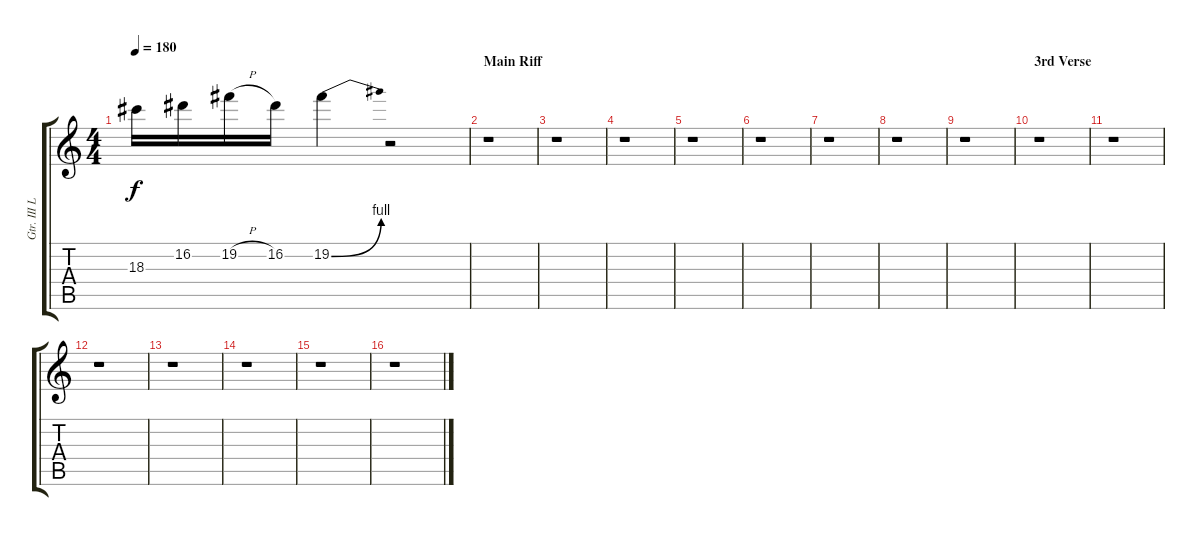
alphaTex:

\track ("Gtr. III Lead" "Gtr. III L") {instrument overdrivenguitar}
\staff {score tabs}
\tuning (E4 B3 G3 D3 A2 E2) {hide}
\ts (4 4)
\tempo 180
\clef g2
\ks c
18.3.16{dy f} 16.2.16 19.2{h}.16 16.2.16 19.2{be (bend 0 0 60 4)}.4 r.2 |
\section ("" "Main Riff")
r.1 |
r.1 |
r.1 |
r.1 |
r.1 |
r.1 |
r.1 |
r.1 |
\section ("" "3rd Verse")
r.1 |
r.1 |
r.1 |
r.1 |
r.1 |
r.1 |
r.1
